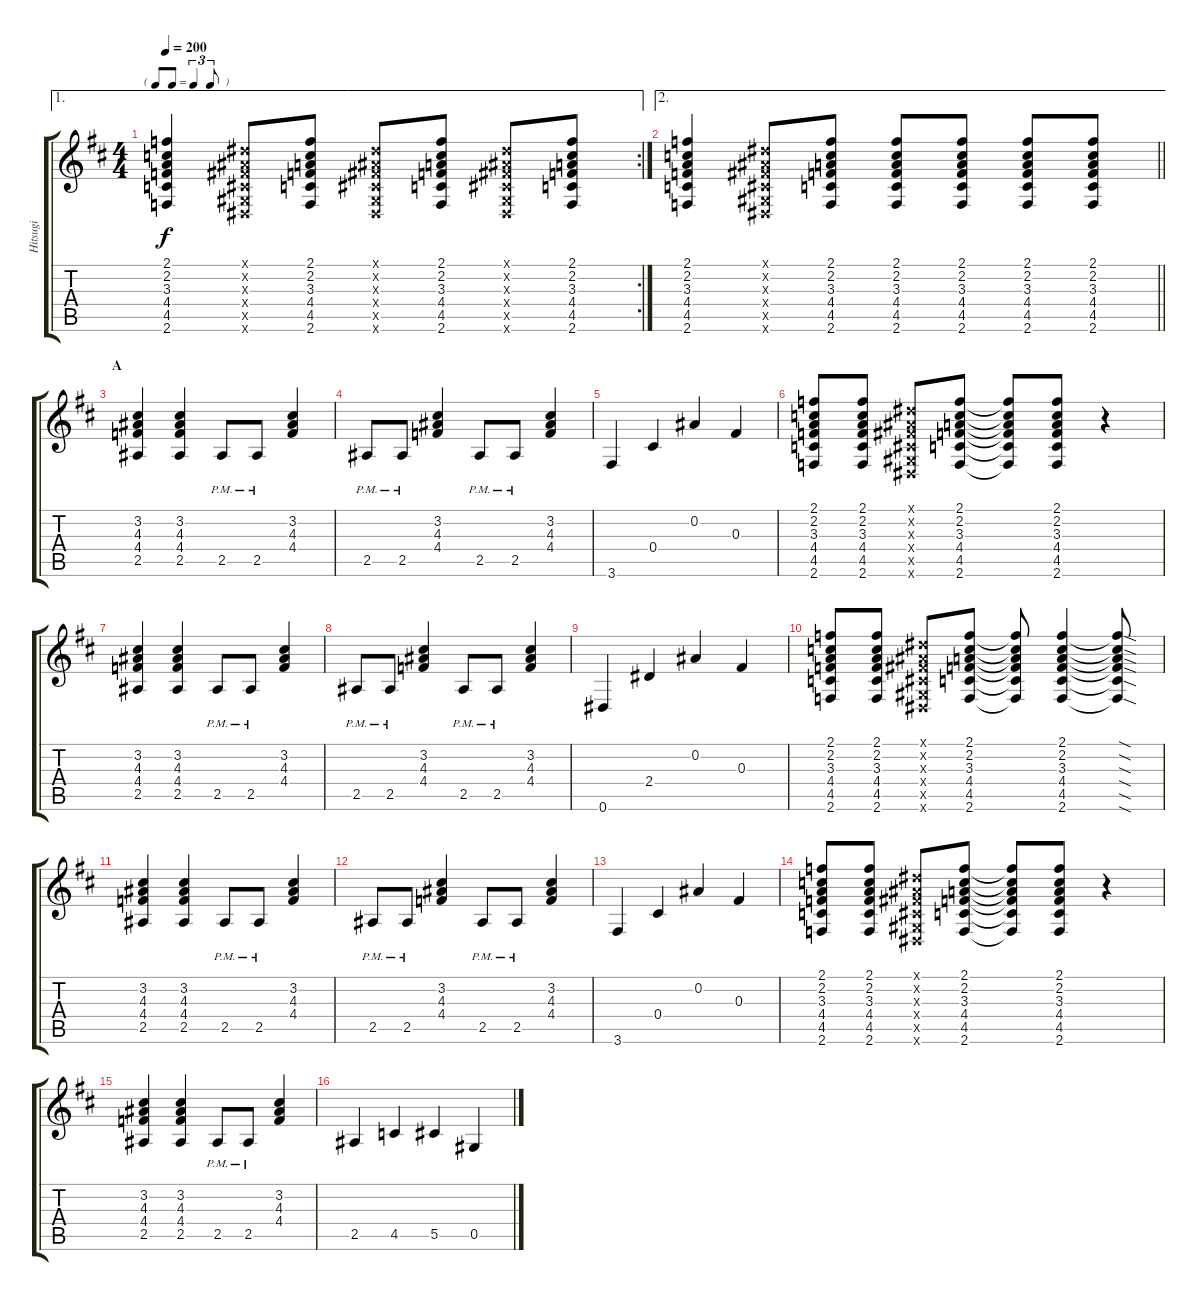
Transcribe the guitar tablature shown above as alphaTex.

\track ("Hitsugi" "Hitsugi") {instrument overdrivenguitar}
\staff {score tabs}
\tuning (Eb4 Bb3 Gb3 Db3 Ab2 Eb2) {hide}
\ae 1
\rc 2
\ts (4 4)
\tf triplet8th
\tempo 200
\clef g2
\ks d
(2.1 2.2 3.3 4.4 4.5 2.6).4{dy f} (0.1{x} 0.2{x} 0.3{x} 0.4{x} 0.5{x} 0.6{x}).8 (2.1 2.2 3.3 4.4 4.5 2.6).8 (0.1{x} 0.2{x} 0.3{x} 0.4{x} 0.5{x} 0.6{x}).8 (2.1 2.2 3.3 4.4 4.5 2.6).8 (0.1{x} 0.2{x} 0.3{x} 0.4{x} 0.5{x} 0.6{x}).8 (2.1 2.2 3.3 4.4 4.5 2.6).8 |
\ae 2
\barLineRight lightlight
(2.1 2.2 3.3 4.4 4.5 2.6).4 (0.1{x} 0.2{x} 0.3{x} 0.4{x} 0.5{x} 0.6{x}).8 (2.1 2.2 3.3 4.4 4.5 2.6).8 (2.1 2.2 3.3 4.4 4.5 2.6).8 (2.1 2.2 3.3 4.4 4.5 2.6).8 (2.1 2.2 3.3 4.4 4.5 2.6).8 (2.1 2.2 3.3 4.4 4.5 2.6).8 |
\section ("" "A")
(3.2 4.3 4.4 2.5).4 (3.2 4.3 4.4 2.5).4 2.5{pm}.8 2.5{pm}.8 (3.2 4.3 4.4).4 |
2.5{pm}.8 2.5{pm}.8 (3.2 4.3 4.4).4 2.5{pm}.8 2.5{pm}.8 (3.2 4.3 4.4).4 |
3.6.4 0.4.4 0.2.4 0.3.4 |
(2.1 2.2 3.3 4.4 4.5 2.6).8 (2.1 2.2 3.3 4.4 4.5 2.6).8 (0.1{x} 0.2{x} 0.3{x} 0.4{x} 0.5{x} 0.6{x}).8 (2.1 2.2 3.3 4.4 4.5 2.6).8 (2.1{t} 2.2{t} 3.3{t} 4.4{t} 4.5{t} 2.6{t}).8 (2.1 2.2 3.3 4.4 4.5 2.6).8 r.4 |
(3.2 4.3 4.4 2.5).4 (3.2 4.3 4.4 2.5).4 2.5{pm}.8 2.5{pm}.8 (3.2 4.3 4.4).4 |
2.5{pm}.8 2.5{pm}.8 (3.2 4.3 4.4).4 2.5{pm}.8 2.5{pm}.8 (3.2 4.3 4.4).4 |
0.6.4 2.4.4 0.2.4 0.3.4 |
(2.1 2.2 3.3 4.4 4.5 2.6).8 (2.1 2.2 3.3 4.4 4.5 2.6).8 (0.1{x} 0.2{x} 0.3{x} 0.4{x} 0.5{x} 0.6{x}).8 (2.1 2.2 3.3 4.4 4.5 2.6).8 (2.1{t} 2.2{t} 3.3{t} 4.4{t} 4.5{t} 2.6{t}).8 (2.1 2.2 3.3 4.4 4.5 2.6).4 (2.1{sod t} 2.2{sod t} 3.3{sod t} 4.4{sod t} 4.5{sod t} 2.6{sod t}).8 |
(3.2 4.3 4.4 2.5).4 (3.2 4.3 4.4 2.5).4 2.5{pm}.8 2.5{pm}.8 (3.2 4.3 4.4).4 |
2.5{pm}.8 2.5{pm}.8 (3.2 4.3 4.4).4 2.5{pm}.8 2.5{pm}.8 (3.2 4.3 4.4).4 |
3.6.4 0.4.4 0.2.4 0.3.4 |
(2.1 2.2 3.3 4.4 4.5 2.6).8 (2.1 2.2 3.3 4.4 4.5 2.6).8 (0.1{x} 0.2{x} 0.3{x} 0.4{x} 0.5{x} 0.6{x}).8 (2.1 2.2 3.3 4.4 4.5 2.6).8 (2.1{t} 2.2{t} 3.3{t} 4.4{t} 4.5{t} 2.6{t}).8 (2.1 2.2 3.3 4.4 4.5 2.6).8 r.4 |
(3.2 4.3 4.4 2.5).4 (3.2 4.3 4.4 2.5).4 2.5{pm}.8 2.5{pm}.8 (3.2 4.3 4.4).4 |
2.5.4 4.5.4 5.5.4 0.5.4
